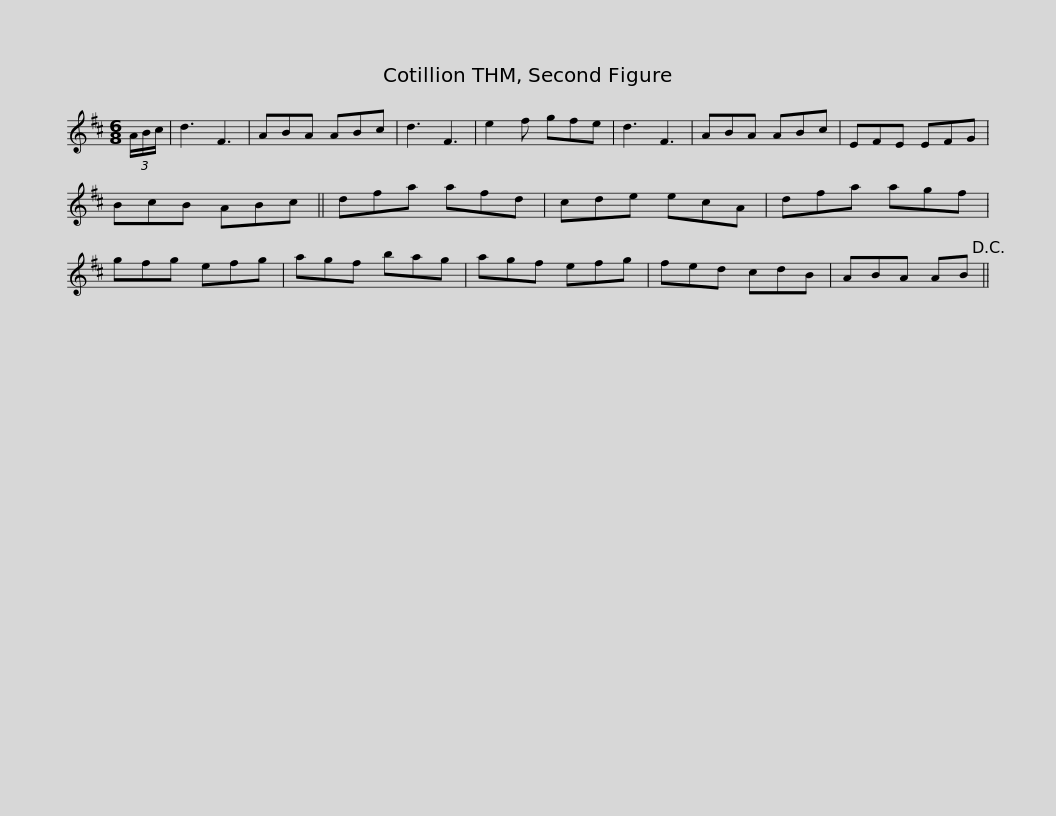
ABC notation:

X:1
L:1/8
M:6/8
I:linebreak $
K:D
V:1 treble
V:1
 (3A/B/c/ | d3 F3 | ABA ABc | d3 F3 | e2 f gfe | %5
 d3 F3 | ABA ABc | EFE EFG | BcB ABc ||$ dfa afd | %10
 cde ecA | dfa agf | gfg efg | agf bag | agf efg | %15
 fed cdB |$ ABA AB!D.C.! || %17
